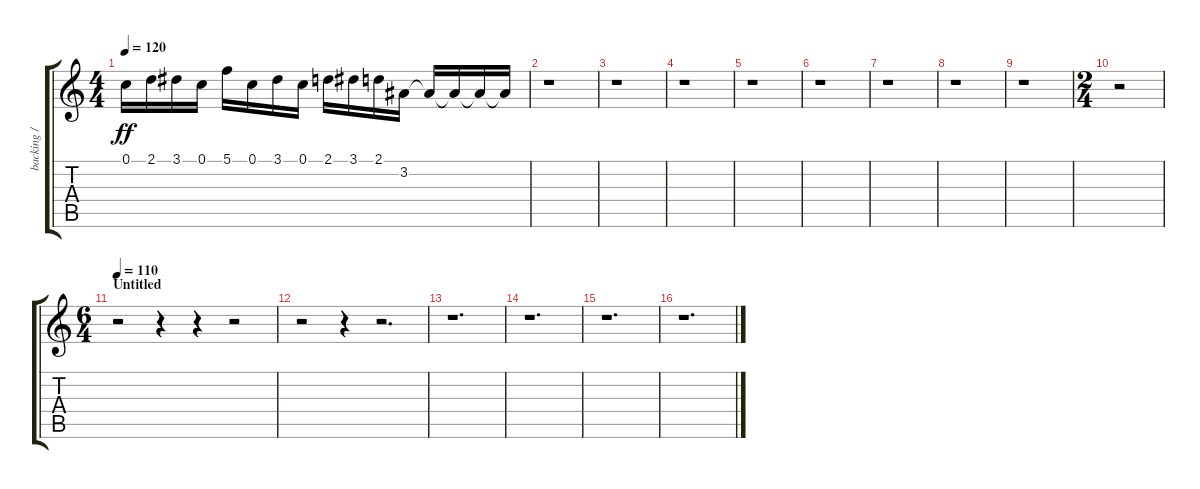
\track ("backing / solo backing" "backing / ") {instrument distortionguitar}
\staff {score tabs}
\tuning (C4 G3 Eb3 Bb2 F2 C2) {hide}
\ts (4 4)
\tempo 120
\clef g2
\ks c
0.1.16{dy ff} 2.1.16 3.1.16 0.1.16 5.1.16 0.1.16 3.1.16 0.1.16 2.1.16 3.1.16 2.1.16 3.2.16 3.2{t}.16 3.2{t}.16 3.2{t}.16 3.2{t}.16 |
r.1 |
r.1 |
r.1 |
r.1 |
r.1 |
r.1 |
r.1 |
r.1 |
\ts (2 4)
r.2 |
\ts (6 4)
\section ("" "Untitled")
\tempo 110
r.2 r.4 r.4 r.2 |
r.2 r.4 r.2{d} |
r.1{d} |
r.1{d} |
r.1{d} |
r.1{d}
